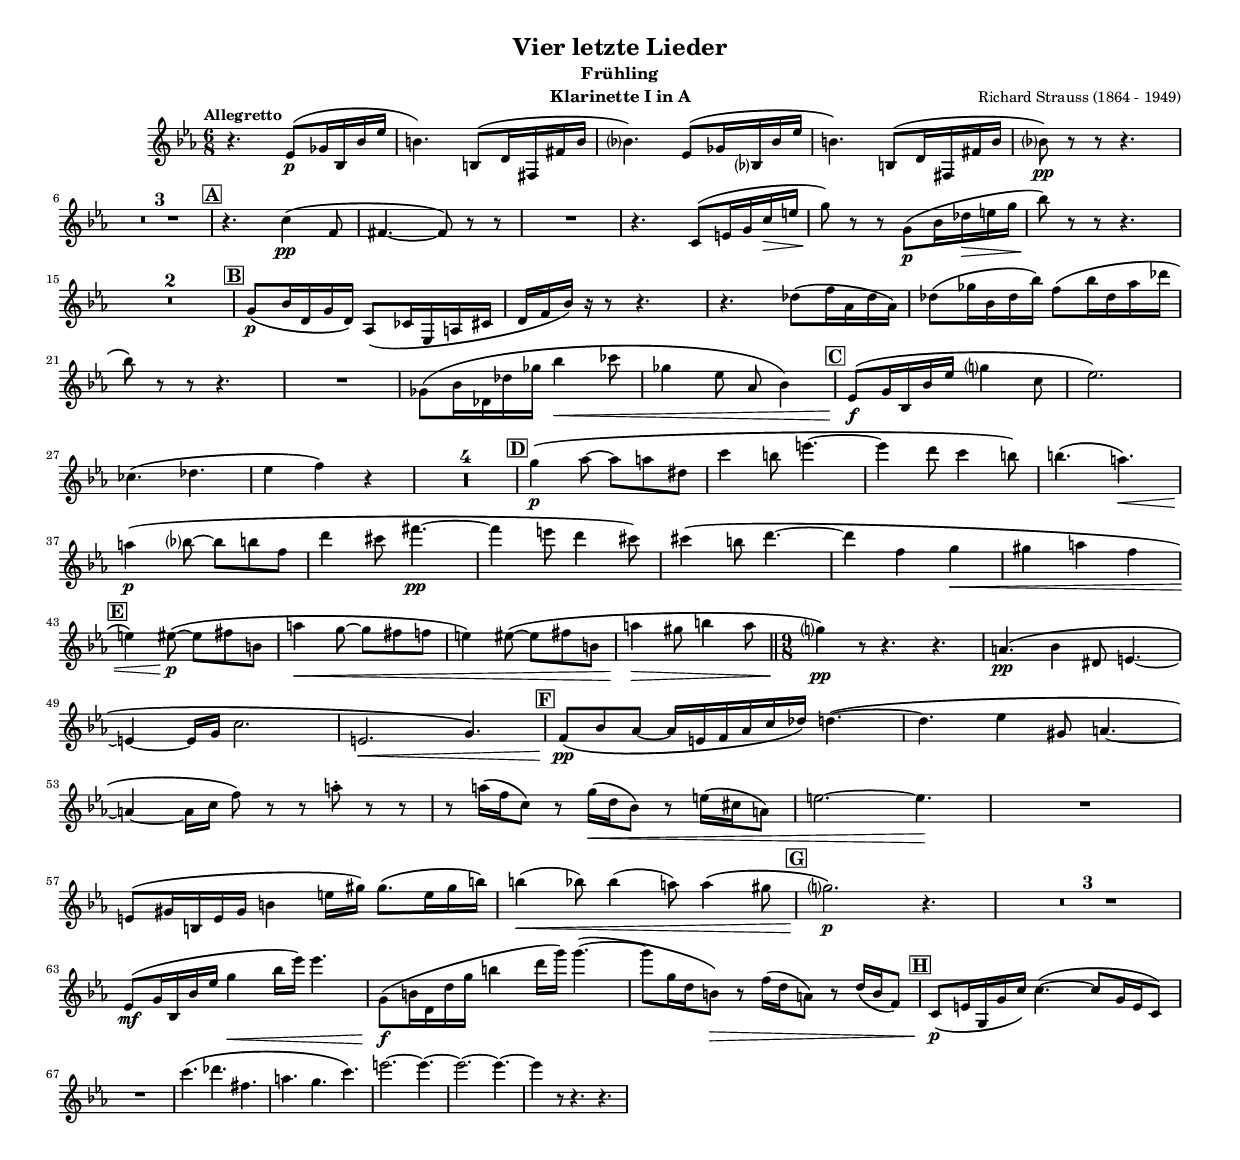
\version "2.18.2"
\language "deutsch"

\paper {
    top-margin = 10\mm
    bottom-margin = 10\mm
    left-margin = 10\mm
    right-margin = 10\mm
    ragged-last = ##t
}
  
\header{
  title = "Vier letzte Lieder"
  subtitle = "Frühling"
  composer = "Richard Strauss (1864 - 1949)"
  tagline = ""
}

% Adapt this for automatic line-breaks
% mBreak = {}
mBreak = { \break }
#(set-global-staff-size 13)

% Useful snippets
pDolce = \markup { \dynamic p \italic \bold "dolce" }
ppSubito = \markup { \dynamic pp \italic \bold "subito" }
pesante = _\markup {\italic {"pesante"} }
pocoRit = ^\markup {\italic {"poco rit."} }
moltoRit = ^\markup {\italic {"molto rit."} }
pocoAnimato = ^\markup {\italic {"poco animato"} }
pocoAPocoPiuAnimato = ^\markup {\italic {"poco a poco più animato"} }
lunga = _\markup {\italic {"lunga"} }
string = ^\markup {\italic {"string."} }
legato = _\markup {\italic {"legato"} }
solo = ^\markup { "Solo" }
sic = ^\markup { \tiny { "sic!" } }

% Taken from LSR http://lsr.di.unimi.it/LSR/Item?id=266
% Minimize usage of accidentals (no double accidentals, no his, eis, ces, fes)
% Usage: \naturalizeMusic \transpose {...}
#(define (naturalize-pitch p)
   (let ((o (ly:pitch-octave p))
         (a (* 4 (ly:pitch-alteration p)))
         ;; alteration, a, in quarter tone steps,
         ;; for historical reasons
         (n (ly:pitch-notename p)))
     (cond
      ((and (> a 1) (or (eq? n 6) (eq? n 2)))
       (set! a (- a 2))
       (set! n (+ n 1)))
      ((and (< a -1) (or (eq? n 0) (eq? n 3)))
       (set! a (+ a 2))
       (set! n (- n 1))))
     (cond
      ((> a 2) (set! a (- a 4)) (set! n (+ n 1)))
      ((< a -2) (set! a (+ a 4)) (set! n (- n 1))))
     (if (< n 0) (begin (set! o (- o 1)) (set! n (+ n 7))))
     (if (> n 6) (begin (set! o (+ o 1)) (set! n (- n 7))))
     (ly:make-pitch o n (/ a 4))))
#(define (naturalize music)
   (let ((es (ly:music-property music 'elements))
         (e (ly:music-property music 'element))
         (p (ly:music-property music 'pitch)))
     (if (pair? es)
         (ly:music-set-property!
          music 'elements
          (map (lambda (x) (naturalize x)) es)))
     (if (ly:music? e)
         (ly:music-set-property!
          music 'element
          (naturalize e)))
     (if (ly:pitch? p)
         (begin
           (set! p (naturalize-pitch p))
           (ly:music-set-property! music 'pitch p)))
     music))
naturalizeMusic =
#(define-music-function (parser location m)
   (ly:music?)
   (naturalize m))

% Adapted from http://lsr.di.unimi.it/LSR/Snippet?id=655
% Make title, subtitle, instrument appear on pages other than the first
#(define (part-not-first-page layout props arg)
   (if (not (= (chain-assoc-get 'page:page-number props -1)
               (ly:output-def-lookup layout 'first-page-number)))
       (interpret-markup layout props arg)
       empty-stencil))

\paper {
  oddHeaderMarkup = \markup
  \fill-line {
    " "
    \on-the-fly #part-not-first-page \fontsize #-1.0 \concat {
      \fromproperty #'header:title
      "     -     "
      \fromproperty #'header:subtitle
      "     -     "
      \fromproperty #'header:instrument
    }
    \on-the-fly #print-page-number-check-first \fromproperty #'page:page-number-string
  }
  evenHeaderMarkup = \markup
  \fill-line {
    \on-the-fly #print-page-number-check-first \fromproperty #'page:page-number-string
    \on-the-fly #part-not-first-page \fontsize #-1.0 \concat {
      \fromproperty #'header:title
      "     -     "
      \fromproperty #'header:subtitle
      "     -     "
      \fromproperty #'header:instrument
    }
    " "
  }
}

% ---------------------------------------------------------

clarinet_I_in_A_Music = {
  \relative c' {
    \transposition a
    \key es \major
    \numericTimeSignature
    \time 6/8
    \tempo "Allegretto"

    % cl 1 page 1 line 1
    \barNumberCheck #1
    r4. es8\p\( ges16 b, b' es |
    h4.\) h,8\( d16 fis, fis' h |
    b4.\) es,8\( ges16 b, b' es |
    h4.\) h,8\( d16 fis, fis' h |
    b8\pp\) r8 r8 r4. |
    \mBreak
    
    % cl 1 page 1 line 2
    \barNumberCheck #6
    R2.*3 |
    \mark #1
    r4. c4\pp\( f,8 |
    fis4.~ fis8\) r8 r8 |
    R2. |
    r4. c8\( e16 g c\> e |
    g8\)\! r8 r8 g,8\p\( b16 des\> e g |
    b8\)\! r8 r8 r4. |
    \mBreak

    % cl 1 page 1 line 3
    \barNumberCheck #15
    R2.*2 |
    \mark #2
    g,8\p\( b16 d, g d\) as8\( ces16 es, a cis |
    d16 f b\) r16 r8 r4. |
    r4. des8\( f16 as, des as\) |
    des8\( ges16 b, des b'\) f8\( b16 des, as' des |
    \mBreak

    % cl 1 page 1 line 4
    \barNumberCheck #21
    b8\) r8 r8 r4. |
    R2. |
    ges,8\( b16 des, des' ges b4\< ces8 |
    ges4 es8 as,8 b4\)
    \mark #3
    es,8\f\( g16 b, b' es g4 c,8 |
    es2.\)
    \mBreak

    % cl 1 page 1 line 5
    \barNumberCheck #27
    ces4.\( des |
    es4 f\) r4 |
    R2.*4 |
    \mark #4
    g4\p\( as8~ as a dis, |
    c'4 h8 e4.~ |
    e4 d8 c4 h8\) |
    h4.\( a\<\) |
    \mBreak

    % cl 1 page 1 line 6
    \barNumberCheck #37
    a4\p\( b8~ b h f |
    d'4 cis8 fis4.\pp~ |
    fis4 e8 d4 cis8\) |
    cis4\( h8 d4.~ |
    d4 f, g\< |
    gis a f |
    \mBreak

    % cl 1 page 1 line 7
    \barNumberCheck #43
    \mark #5
    e4\) eis8\p\(~ eis fis h, |
    a'4 \< g8~ g fis f |
    e4\) eis8\(~ eis fis h, |
    a'4\> gis8 h4 a8 |
    \bar "||" \time 9/8 
    % \markup { \bold "Etwas ruhiger" } % FIXME
    g4\)\pp r8 r4. r4. |
    a,4.\pp\( b4 dis,8 e4.~ | % FIXME: Really twice pp?
    \mBreak

    % cl 1 page 1 line 8
    \barNumberCheck #49
    e4~ e16 g c2. |
    e,2.\< g4.\) |
    \mark #6
    % \ppSubito % FIXME
    f8\pp\( b as~ as16 e f as c des\) d4.\(~ |
    d4. es4 gis,8 a4.~ |
    \mBreak

    % cl 1 page 1 line 9
    \barNumberCheck #53
    a4~ a16 c f8\) r8 r8 a8-. r8 r8 |
    r8 a16\( f c8\) r8 g'16\(\< d b8\) r8 e16\( cis a8\) |
    e'2.~ e4.\! |
    R1*9/8 |
    \mBreak

    % cl 1 page 1 line 10
    \barNumberCheck #57
    e,8\( gis16 h, e gis h4 e16 gis\) gis8.\( e16 gis h\) |
    h4(\< b8) b4( a8) a4\( gis8 |
    \mark #7 g2.\)\p r4. |
    R1*9/8 * 3
    \mBreak

    % cl 1 page 2 line 1
    \barNumberCheck #63
    es,8\(\mf g16 b, b' es g4\< b16 es\) es4. |
    g,,8\f\( h16 d, d' g h4 d16 g\) g4.\(~ |
    g8 g,16 d h8\)\> r8 f'16\( d a8\) r8 d16\( h f8\) |
    \mark #8
    c8\p\( e16 g, g' c\) c4.\(~ c8 g16 e c8\) |
    \mBreak

    % cl 1 page 2 line 2
    \barNumberCheck #67
    R1*9/8 |
    c''4.\( des fis, |
    a4. g c\) |
    e2.~ e4.~ |
    e2.~ e4.~ |
    e4 r8 r4. r4. |
    \mBreak
    
    \barNumberCheck #73
    
  }
}

clarinet_II_in_A_Music = {
  \relative c' {
    \transposition a
    \key es \major
    \numericTimeSignature
    \time 6/8
    \tempo "Allegretto"

    % cl 2 page 1 line 1
    \barNumberCheck #1
  }
}


\bookpart {
  \header{
    instrument = "Klarinette I in A"
  }
  \score {
    \new Staff {
      \compressFullBarRests
      \set Score.markFormatter = #format-mark-box-alphabet
      \override DynamicLineSpanner.staff-padding = #3
      \accidentalStyle Score.modern-cautionary
      \new Voice {
        {
          % \transpose b a
          \clarinet_I_in_A_Music
        }
      }
    }
  }
}

\bookpart {
  \header{
    instrument = "Klarinette II in A"
  }
  \score {
    \new Staff {
      \compressFullBarRests
      \set Score.markFormatter = #format-mark-box-alphabet
      \override DynamicLineSpanner.staff-padding = #3
      \accidentalStyle Score.modern-cautionary
      \new Voice {
        {
          % \transpose b a
          \clarinet_II_in_A_Music
        }
      }
    }
  }
}
